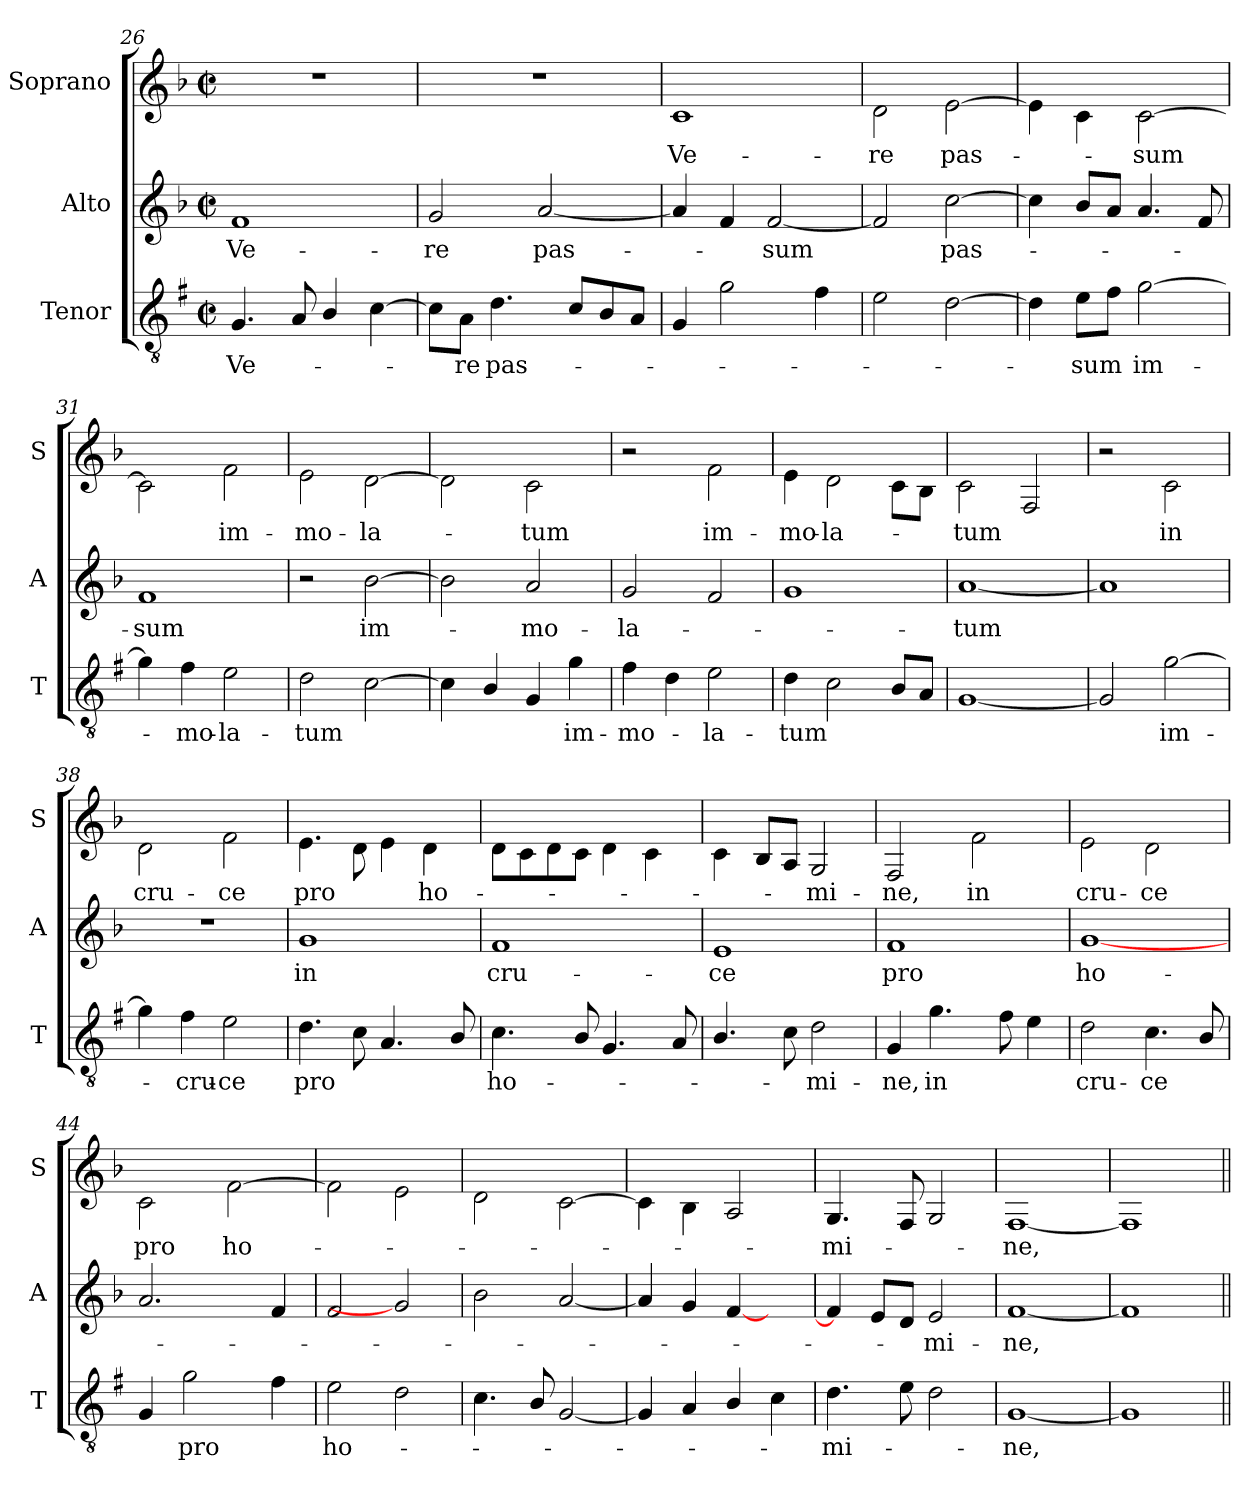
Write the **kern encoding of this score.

**kern	**text	**kern	**text	**kern	**text
*part3	*part3	*part2	*part2	*part1	*part1
*staff3	*staff3	*staff2	*staff2	*staff1	*staff1
*I"Tenor	*	*I"Alto	*	*I"Soprano	*
*I'T	*	*I'A	*	*I'S	*
*clefGv2	*	*clefG2	*	*clefG2	*
*ITrd1c2	*	*	*	*ITrd-7c-12	*
*k[b-]	*	*k[b-]	*	*k[b-]	*
*d:	*	*d:	*	*d:	*
*M2/2	*	*M2/2	*	*M2/2	*
*met(c|)	*	*met(c|)	*	*met(c|)	*
=26	=26	=26	=26	=26	=26
!	!LO:LY:b	!	!LO:LY:b	!	!
4.F/	Ve-	1f	Ve-	1r	.
8G/	.	.	.	.	.
4A/	.	.	.	.	.
[4B-\	.	.	.	.	.
=27	=27	=27	=27	=27	=27
!	!	!	!LO:LY:b	!	!
8B-\L]	.	2g/	-re	1r	.
!	!LO:LY:b	!	!	!	!
8G\J	-re	.	.	.	.
!	!LO:LY:b	!	!	!	!
4.c\	pas-	.	.	.	.
!	!	!	!LO:LY:b	!	!
.	.	[2a/	pas-	.	.
8B-/L	.	.	.	.	.
8A/	.	.	.	.	.
8G/J	.	.	.	.	.
=28	=28	=28	=28	=28	=28
!	!	!	!	!	!LO:LY:b
4F/	.	4a/]	.	1cc	Ve-
2f\	.	4f/	.	.	.
!	!	!	!LO:LY:b	!	!
.	.	[2f/	-sum	.	.
4e\	.	.	.	.	.
=29	=29	=29	=29	=29	=29
!	!	!	!	!	!LO:LY:b
2d\	.	2f/]	.	2dd\	-re
!	!	!	!LO:LY:b	!	!LO:LY:b
[2c\	.	[2cc\	pas-	[2ee\	pas-
!!LO:PB:g=z
=30	=30	=30	=30	=30	=30
4c\]	.	4cc\]	.	4ee\]	.
!	!LO:LY:b	!	!	!	!
8d\L	-sum	8b-/L	.	4cc\	.
8e\J	.	8a/J	.	.	.
!	!LO:LY:b	!	!	!	!LO:LY:b
[2f\	im-	4.a/	.	[2cc\	-sum
.	.	8f/	.	.	.
=31	=31	=31	=31	=31	=31
!	!	!	!LO:LY:b	!	!
4f\]	.	1f	-sum	2cc\]	.
!	!LO:LY:b	!	!	!	!
4e\	-mo-	.	.	.	.
!	!LO:LY:b	!	!	!	!LO:LY:b
2d\	-la-	.	.	2ff\	im-
=32	=32	=32	=32	=32	=32
!	!LO:LY:b	!	!	!	!LO:LY:b
2c\	-tum	2r	.	2ee\	-mo-
!	!	!	!LO:LY:b	!	!LO:LY:b
[2B-\	.	[2b-\	im-	[2dd\	-la-
=33	=33	=33	=33	=33	=33
4B-\]	.	2b-\]	.	2dd\]	.
4A/	.	.	.	.	.
!	!	!	!LO:LY:b	!	!LO:LY:b
4F/	.	2a/	-mo-	2cc\	-tum
!	!LO:LY:b	!	!	!	!
4f\	im-	.	.	.	.
=34	=34	=34	=34	=34	=34
!	!LO:LY:b	!	!LO:LY:b	!	!
4e\	-mo-	2g/	-la-	2r	.
4c\	.	.	.	.	.
!	!LO:LY:b	!	!	!	!LO:LY:b
2d\	-la-	2f/	.	2ff\	im-
=35	=35	=35	=35	=35	=35
!	!LO:LY:b	!	!	!	!LO:LY:b
4c\	-tum	1g	.	4ee\	-mo-
!	!	!	!	!	!LO:LY:b
2B-\	.	.	.	2dd\	-la-
8A/L	.	.	.	8cc\L	.
8G/J	.	.	.	8b-\J	.
!!LO:LB:g=z
=36	=36	=36	=36	=36	=36
!	!	!	!LO:LY:b	!	!LO:LY:b
[1F	.	[1a	-tum	2cc\	-tum
.	.	.	.	2f/	.
=37	=37	=37	=37	=37	=37
2F/]	.	1a]	.	2r	.
!	!LO:LY:b	!	!	!	!LO:LY:b
[2f\	im-	.	.	2cc\	in
=38	=38	=38	=38	=38	=38
!	!	!	!	!	!LO:LY:b
4f\]	.	1r	.	2dd\	cru-
!	!LO:LY:b	!	!	!	!
4e\	-cru-	.	.	.	.
!	!LO:LY:b	!	!	!	!LO:LY:b
2d\	-ce	.	.	2ff\	-ce
=39	=39	=39	=39	=39	=39
!	!LO:LY:b	!	!LO:LY:b	!	!LO:LY:b
4.c\	pro	1g	in	4.ee\	pro
8B-\	.	.	.	8dd\	.
4.G/	.	.	.	4ee\	.
!	!	!	!	!	!LO:LY:b
.	.	.	.	4dd\	ho-
8A/	.	.	.	.	.
=40	=40	=40	=40	=40	=40
!	!LO:LY:b	!	!LO:LY:b	!	!
4.B-\	ho-	1f	cru-	8dd\L	.
.	.	.	.	8cc\	.
.	.	.	.	8dd\	.
8A/	.	.	.	8cc\J	.
4.F/	.	.	.	4dd\	.
.	.	.	.	4cc\	.
8G/	.	.	.	.	.
=41	=41	=41	=41	=41	=41
!	!	!	!LO:LY:b	!	!
4.A/	.	1e	-ce	4cc\	.
.	.	.	.	8b-/L	.
8B-\	.	.	.	8a/J	.
!	!LO:LY:b	!	!	!	!LO:LY:b
2c\	-mi-	.	.	2g/	-mi-
!!LO:LB:g=z
=42	=42	=42	=42	=42	=42
!	!LO:LY:b	!	!LO:LY:b	!	!LO:LY:b
4F/	-ne,	1f	pro	2f/	-ne,
!	!LO:LY:b	!	!	!	!
4.f\	in	.	.	.	.
!	!	!	!	!	!LO:LY:b
.	.	.	.	2ff\	in
8e\	.	.	.	.	.
4d\	.	.	.	.	.
=43	=43	=43	=43	=43	=43
!	!LO:LY:b	!	!LO:LY:b	!	!LO:LY:b
2c\	cru-	[1g	ho-	2ee\	cru-
!	!LO:LY:b	!	!	!	!LO:LY:b
4.B-\	-ce	.	.	2dd\	-ce
8A/	.	.	.	.	.
=44	=44	=44	=44	=44	=44
!	!	!	!	!	!LO:LY:b
4F/	.	2.a/	.	2cc\	pro
!	!LO:LY:b	!	!	!	!
2f\	pro	.	.	.	.
!	!	!	!	!	!LO:LY:b
.	.	.	.	[2ff\	ho-
4e\	.	4f/	.	.	.
=45	=45	=45	=45	=45	=45
!	!LO:LY:b	!	!	!	!
2d\	ho-	2f/	.	2ff\]	.
2c\	.	2g/]	.	2ee\	.
=46	=46	=46	=46	=46	=46
4.B-\	.	2b-\	.	2dd\	.
8A/	.	.	.	.	.
[2F/	.	[2a/	.	[2cc\	.
=47	=47	=47	=47	=47	=47
4F/]	.	4a/]	.	4cc\]	.
4G/	.	4g/	.	4b-\	.
4A/	.	[4f/	.	2a/	.
4B-\	.	4ryy	.	.	.
!!LO:LB:g=z
=48	=48	=48	=48	=48	=48
!	!LO:LY:b	!	!	!	!LO:LY:b
4.c\	-mi-	4f/]	.	4.g/	-mi-
.	.	8e/L	.	.	.
8d\	.	8d/J	.	8f/	.
!	!	!	!LO:LY:b	!	!
2c\	.	2e/	-mi-	2g/	.
=49	=49	=49	=49	=49	=49
!	!LO:LY:b	!	!LO:LY:b	!	!LO:LY:b
[1F	-ne,	[1f	-ne,	[1f	-ne,
=50	=50	=50	=50	=50	=50
1F]	.	1f]	.	1f]	.
=||	=||	=||	=||	=||	=||
*-	*-	*-	*-	*-	*-
